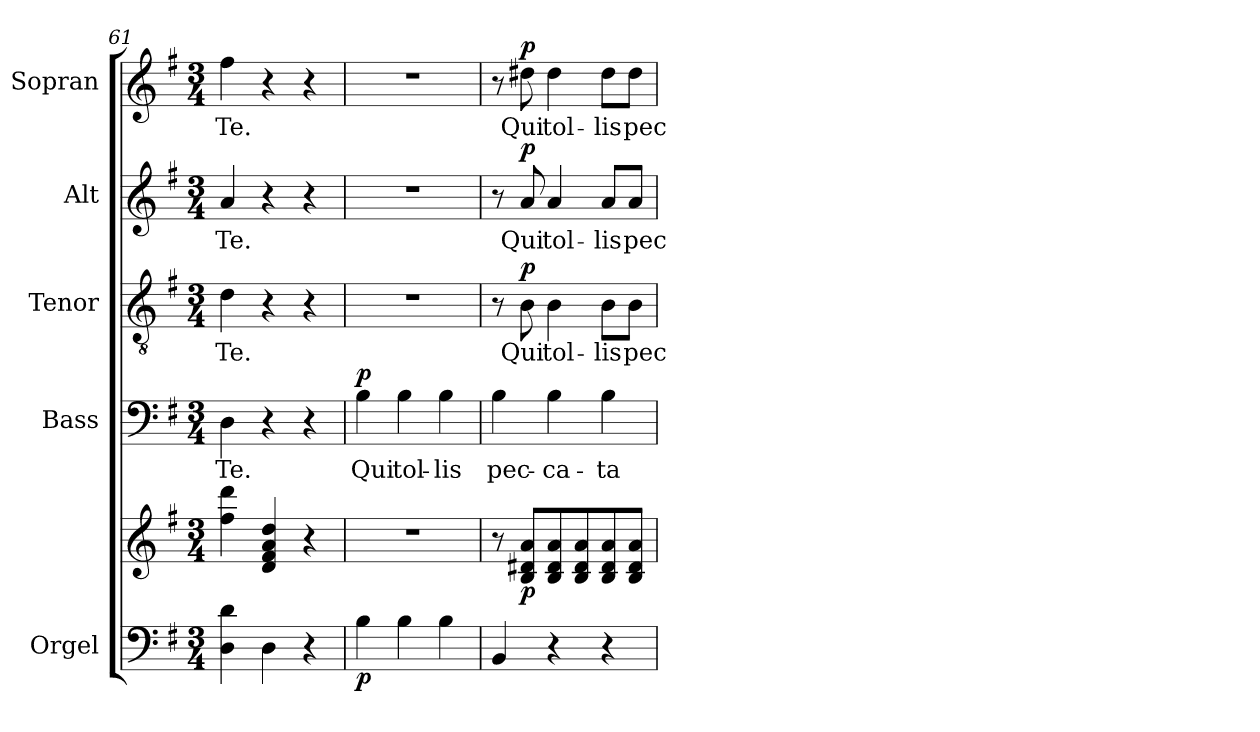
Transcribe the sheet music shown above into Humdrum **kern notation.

**kern	**kern	**dynam	**kern	**text	**dynam	**kern	**text	**dynam	**kern	**text	**dynam	**kern	**text	**dynam
*part5	*part5	*part5	*part4	*part4	*part4	*part3	*part3	*part3	*part2	*part2	*part2	*part1	*part1	*part1
*staff6	*staff5	*staff5/6	*staff4	*staff4	*staff4	*staff3	*staff3	*staff3	*staff2	*staff2	*staff2	*staff1	*staff1	*staff1
*I"Orgel	*	*	*I"Bass	*	*	*I"Tenor	*	*	*I"Alt	*	*	*I"Sopran	*	*
*I'Org.	*	*	*I'B	*	*	*I'T	*	*	*I'A	*	*	*I'S	*	*
!!LO:PB:g=z
*clefF4	*clefG2	*	*clefF4	*	*	*clefGv2	*	*	*clefG2	*	*	*clefG2	*	*
*k[f#]	*k[f#]	*	*k[f#]	*	*	*k[f#]	*	*	*k[f#]	*	*	*k[f#]	*	*
*G:	*G:	*	*G:	*	*	*G:	*	*	*G:	*	*	*G:	*	*
*M3/4	*M3/4	*	*M3/4	*	*	*M3/4	*	*	*M3/4	*	*	*M3/4	*	*
=61	=61	=61	=61	=61	=61	=61	=61	=61	=61	=61	=61	=61	=61	=61
!	!	!	!	!LO:LY:b	!	!	!LO:LY:b	!	!	!LO:LY:b	!	!	!LO:LY:b	!
4D\ 4d\	4ff#\ 4ddd\	.	4D\	Te.	.	4d\	Te.	.	4a/	Te.	.	4ff#\	Te.	.
4D\	4d/ 4f#/ 4a/ 4dd/	.	4r	.	.	4r	.	.	4r	.	.	4r	.	.
4r	4r	.	4r	.	.	4r	.	.	4r	.	.	4r	.	.
=62	=62	=62	=62	=62	=62	=62	=62	=62	=62	=62	=62	=62	=62	=62
!	!	!LO:DY:b=2	!	!LO:LY:b	!LO:DY:a	!	!	!	!	!	!	!	!	!
4B\	2.r	p	4B\	Qui	p	2.r	.	.	2.r	.	.	2.r	.	.
!	!	!	!	!LO:LY:b	!	!	!	!	!	!	!	!	!	!
4B\	.	.	4B\	tol-	.	.	.	.	.	.	.	.	.	.
!	!	!	!	!LO:LY:b	!	!	!	!	!	!	!	!	!	!
4B\	.	.	4B\	-lis	.	.	.	.	.	.	.	.	.	.
=63	=63	=63	=63	=63	=63	=63	=63	=63	=63	=63	=63	=63	=63	=63
!	!	!	!	!LO:LY:b	!	!	!	!	!	!	!	!	!	!
4BB/	8r	.	4B\	pec-	.	8r	.	.	8r	.	.	8r	.	.
!	!	!LO:DY:b	!	!	!	!	!LO:LY:b	!LO:DY:a	!	!LO:LY:b	!LO:DY:a	!	!LO:LY:b	!LO:DY:a
.	8B/ 8d#X/ 8a/L	p	.	.	.	8B\	Qui	p	8a/	Qui	p	8dd#X\	Qui	p
!	!	!	!	!LO:LY:b	!	!	!LO:LY:b	!	!	!LO:LY:b	!	!	!LO:LY:b	!
4r	8B/ 8d#/ 8a/	.	4B\	-ca-	.	4B\	tol-	.	4a/	tol-	.	4dd#\	tol-	.
.	8B/ 8d#/ 8a/	.	.	.	.	.	.	.	.	.	.	.	.	.
!	!	!	!	!LO:LY:b	!	!	!LO:LY:b	!	!	!LO:LY:b	!	!	!LO:LY:b	!
4r	8B/ 8d#/ 8a/	.	4B\	-ta	.	8B\L	-lis	.	8a/L	-lis	.	8dd#\L	-lis	.
!	!	!	!	!	!	!	!LO:LY:b	!	!	!LO:LY:b	!	!	!LO:LY:b	!
.	8B/ 8d#/ 8a/J	.	.	.	.	8B\J	pec-	.	8a/J	pec-	.	8dd#\J	pec-	.
=	=	=	=	=	=	=	=	=	=	=	=	=	=	=
*-	*-	*-	*-	*-	*-	*-	*-	*-	*-	*-	*-	*-	*-	*-
